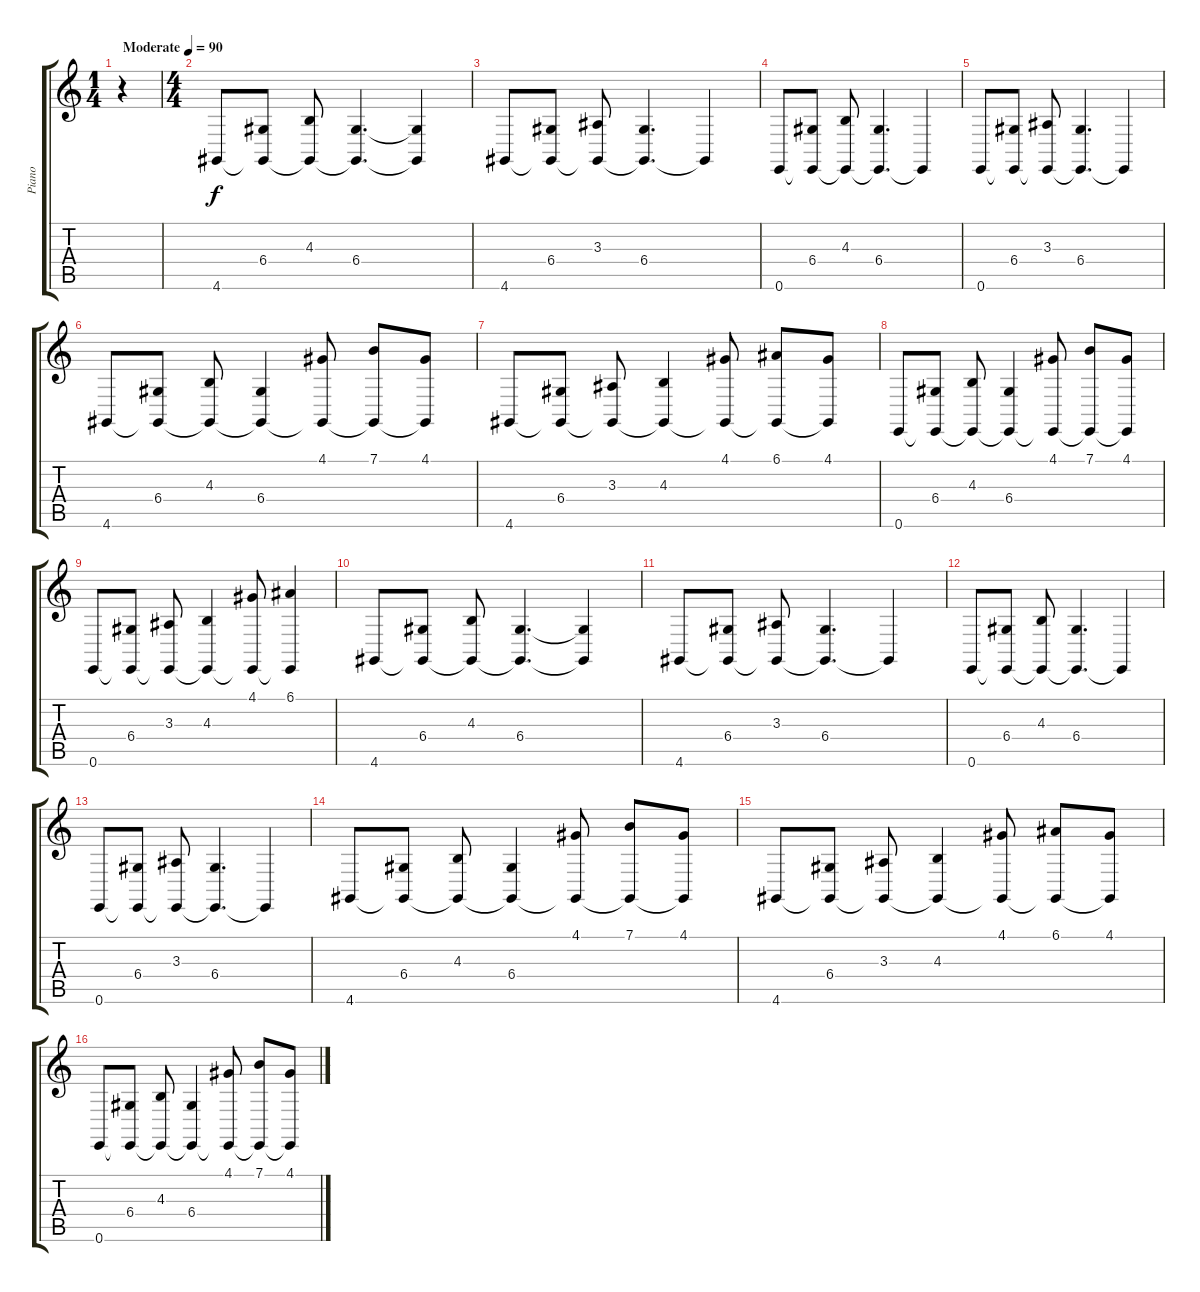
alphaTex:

\track ("Piano" "Piano") {instrument acousticgrandpiano}
\staff {score tabs}
\tuning (E4 B3 G3 D3 A2 E2) {hide}
\ts (1 4)
\tempo (90 "Moderate")
\clef g2
\ks c
r.4{dy f instrument acousticgrandpiano} |
\ts (4 4)
4.6.8 (6.4 4.6{t}).8 (4.3 4.6{t}).8 (6.4 4.6{t}).4{d} (6.4{t} 4.6{t}).4 |
4.6.8 (6.4 4.6{t}).8 (3.3 4.6{t}).8 (6.4 4.6{t}).4{d} 4.6{t}.4 |
0.6.8 (6.4 0.6{t}).8 (4.3 0.6{t}).8 (6.4 0.6{t}).4{d} 0.6{t}.4 |
0.6.8 (6.4 0.6{t}).8 (3.3 0.6{t}).8 (6.4 0.6{t}).4{d} 0.6{t}.4 |
4.6.8 (6.4 4.6{t}).8 (4.3 4.6{t}).8 (6.4 4.6{t}).4 (4.1 4.6{t}).8 (7.1 4.6{t}).8 (4.1 4.6{t}).8 |
4.6.8 (6.4 4.6{t}).8 (3.3 4.6{t}).8 (4.3 4.6{t}).4 (4.1 4.6{t}).8 (6.1 4.6{t}).8 (4.1 4.6{t}).8 |
0.6.8 (6.4 0.6{t}).8 (4.3 0.6{t}).8 (6.4 0.6{t}).4 (4.1 0.6{t}).8 (7.1 0.6{t}).8 (4.1 0.6{t}).8 |
0.6.8 (6.4 0.6{t}).8 (3.3 0.6{t}).8 (4.3 0.6{t}).4 (4.1 0.6{t}).8 (6.1 0.6{t}).4 |
4.6.8 (6.4 4.6{t}).8 (4.3 4.6{t}).8 (6.4 4.6{t}).4{d} (6.4{t} 4.6{t}).4 |
4.6.8 (6.4 4.6{t}).8 (3.3 4.6{t}).8 (6.4 4.6{t}).4{d} 4.6{t}.4 |
0.6.8 (6.4 0.6{t}).8 (4.3 0.6{t}).8 (6.4 0.6{t}).4{d} 0.6{t}.4 |
0.6.8 (6.4 0.6{t}).8 (3.3 0.6{t}).8 (6.4 0.6{t}).4{d} 0.6{t}.4 |
4.6.8 (6.4 4.6{t}).8 (4.3 4.6{t}).8 (6.4 4.6{t}).4 (4.1 4.6{t}).8 (7.1 4.6{t}).8 (4.1 4.6{t}).8 |
4.6.8 (6.4 4.6{t}).8 (3.3 4.6{t}).8 (4.3 4.6{t}).4 (4.1 4.6{t}).8 (6.1 4.6{t}).8 (4.1 4.6{t}).8 |
0.6.8 (6.4 0.6{t}).8 (4.3 0.6{t}).8 (6.4 0.6{t}).4 (4.1 0.6{t}).8 (7.1 0.6{t}).8 (4.1 0.6{t}).8
